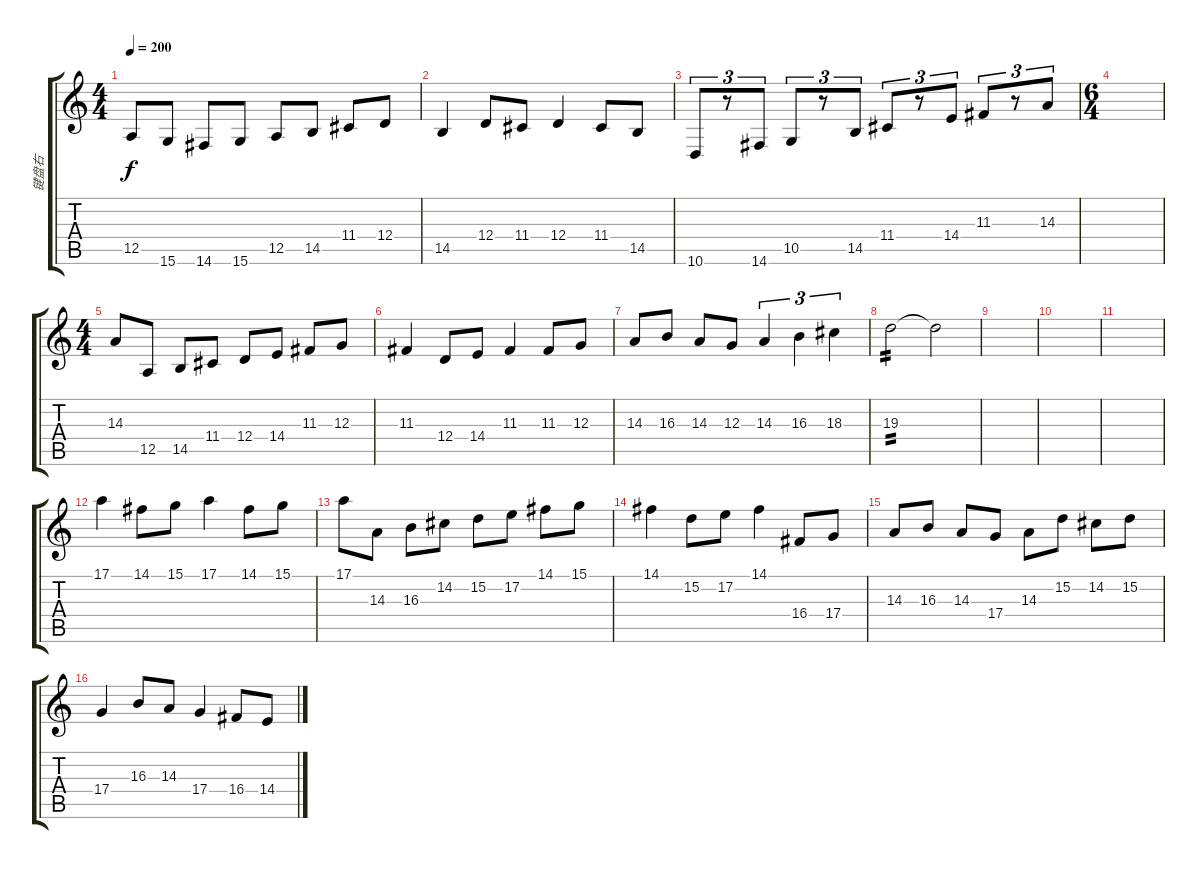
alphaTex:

\track ("键盘右" "键盘右") {instrument violin}
\staff {score tabs}
\tuning (E4 B3 G3 D3 A2 E2) {hide}
\ts (4 4)
\tempo 200
\clef g2
\ks c
12.5.8{dy f} 15.6.8 14.6.8 15.6.8 12.5.8 14.5.8 11.4.8 12.4.8 |
14.5.4 12.4.8 11.4.8 12.4.4 11.4.8 14.5.8 |
10.6.8{tu (3 2)} r.8{tu (3 2)} 14.6.8{tu (3 2)} 10.5.8{tu (3 2)} r.8{tu (3 2)} 14.5.8{tu (3 2)} 11.4.8{tu (3 2)} r.8{tu (3 2)} 14.4.8{tu (3 2)} 11.3.8{tu (3 2)} r.8{tu (3 2)} 14.3.8{tu (3 2)} |
\ts (6 4)
|
\ts (4 4)
14.3.8 12.5.8 14.5.8 11.4.8 12.4.8 14.4.8 11.3.8 12.3.8 |
11.3.4 12.4.8 14.4.8 11.3.4 11.3.8 12.3.8 |
14.3.8 16.3.8 14.3.8 12.3.8 14.3.4{tu (3 2)} 16.3.4{tu (3 2)} 18.3.4{tu (3 2)} |
19.3.2{tp 2 volume 15} 19.3{t}.2 |
|
|
|
17.1.4{volume 12 instrument musicbox} 14.1.8 15.1.8 17.1.4 14.1.8 15.1.8 |
17.1.8 14.3.8 16.3.8 14.2.8 15.2.8 17.2.8 14.1.8 15.1.8 |
14.1.4 15.2.8 17.2.8 14.1.4 16.4.8 17.4.8 |
14.3.8 16.3.8 14.3.8 17.4.8 14.3.8 15.2.8 14.2.8 15.2.8 |
17.4.4 16.3.8 14.3.8 17.4.4 16.4.8 14.4.8
